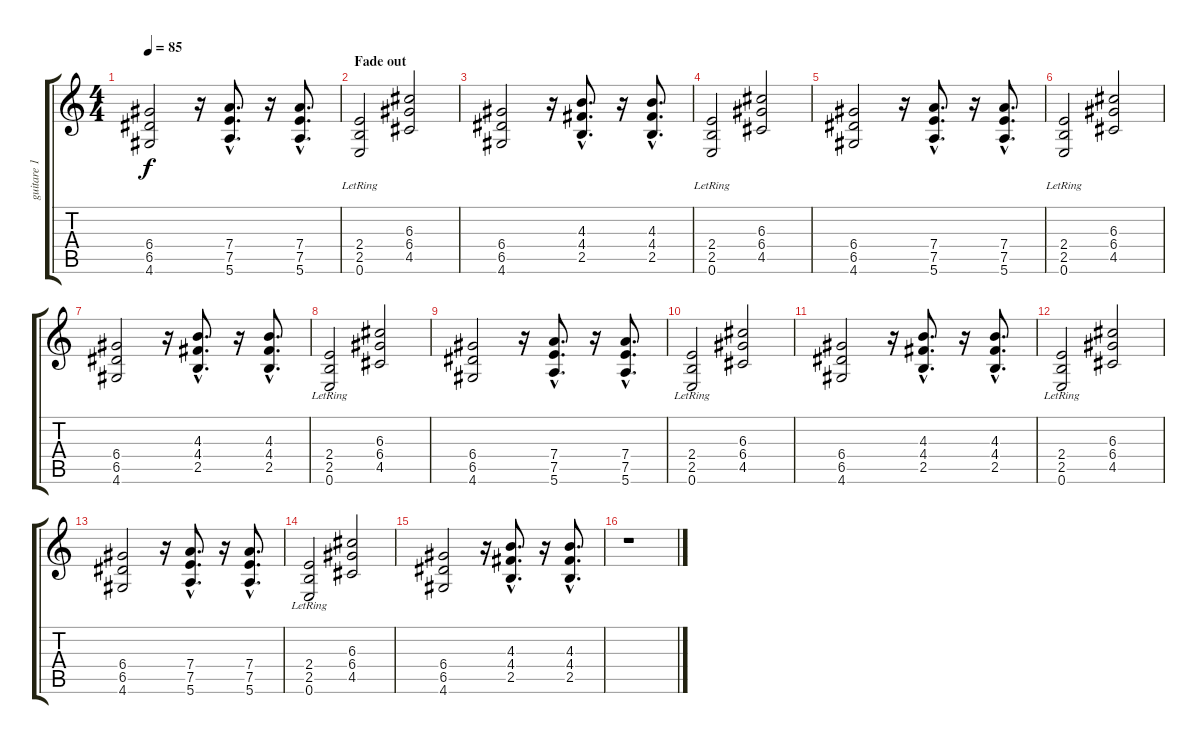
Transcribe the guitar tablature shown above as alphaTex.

\track ("guitare 1" "guitare 1") {instrument electricguitarclean}
\staff {score tabs}
\tuning (E4 B3 G3 D3 A2 E2) {hide}
\ts (4 4)
\tempo 85
\clef g2
\ks c
(6.4 6.5 4.6).2{dy f} r.16 (7.4{hac} 7.5{hac} 5.6{hac}).8{d} r.16 (7.4{hac} 7.5{hac} 5.6{hac}).8{d} |
\section ("" "Fade out")
(2.4{lr} 2.5 0.6).2{instrument distortionguitar} (6.3 6.4 4.5).2 |
(6.4 6.5 4.6).2 r.16 (4.3{hac} 4.4{hac} 2.5{hac}).8{d} r.16 (4.3{hac} 4.4{hac} 2.5{hac}).8{d} |
(2.4{lr} 2.5 0.6).2{instrument distortionguitar} (6.3 6.4 4.5).2 |
(6.4 6.5 4.6).2 r.16 (7.4{hac} 7.5{hac} 5.6{hac}).8{d} r.16 (7.4{hac} 7.5{hac} 5.6{hac}).8{d} |
(2.4{lr} 2.5 0.6).2{instrument distortionguitar} (6.3 6.4 4.5).2 |
(6.4 6.5 4.6).2 r.16 (4.3{hac} 4.4{hac} 2.5{hac}).8{d} r.16 (4.3{hac} 4.4{hac} 2.5{hac}).8{d} |
(2.4{lr} 2.5 0.6).2{instrument distortionguitar} (6.3 6.4 4.5).2 |
(6.4 6.5 4.6).2 r.16 (7.4{hac} 7.5{hac} 5.6{hac}).8{d} r.16 (7.4{hac} 7.5{hac} 5.6{hac}).8{d} |
(2.4{lr} 2.5 0.6).2{instrument distortionguitar} (6.3 6.4 4.5).2 |
(6.4 6.5 4.6).2 r.16 (4.3{hac} 4.4{hac} 2.5{hac}).8{d} r.16 (4.3{hac} 4.4{hac} 2.5{hac}).8{d} |
(2.4{lr} 2.5 0.6).2{instrument distortionguitar} (6.3 6.4 4.5).2 |
(6.4 6.5 4.6).2 r.16 (7.4{hac} 7.5{hac} 5.6{hac}).8{d} r.16 (7.4{hac} 7.5{hac} 5.6{hac}).8{d} |
(2.4{lr} 2.5 0.6).2{instrument distortionguitar} (6.3 6.4 4.5).2 |
(6.4 6.5 4.6).2 r.16 (4.3{hac} 4.4{hac} 2.5{hac}).8{d} r.16 (4.3{hac} 4.4{hac} 2.5{hac}).8{d} |
r.1
